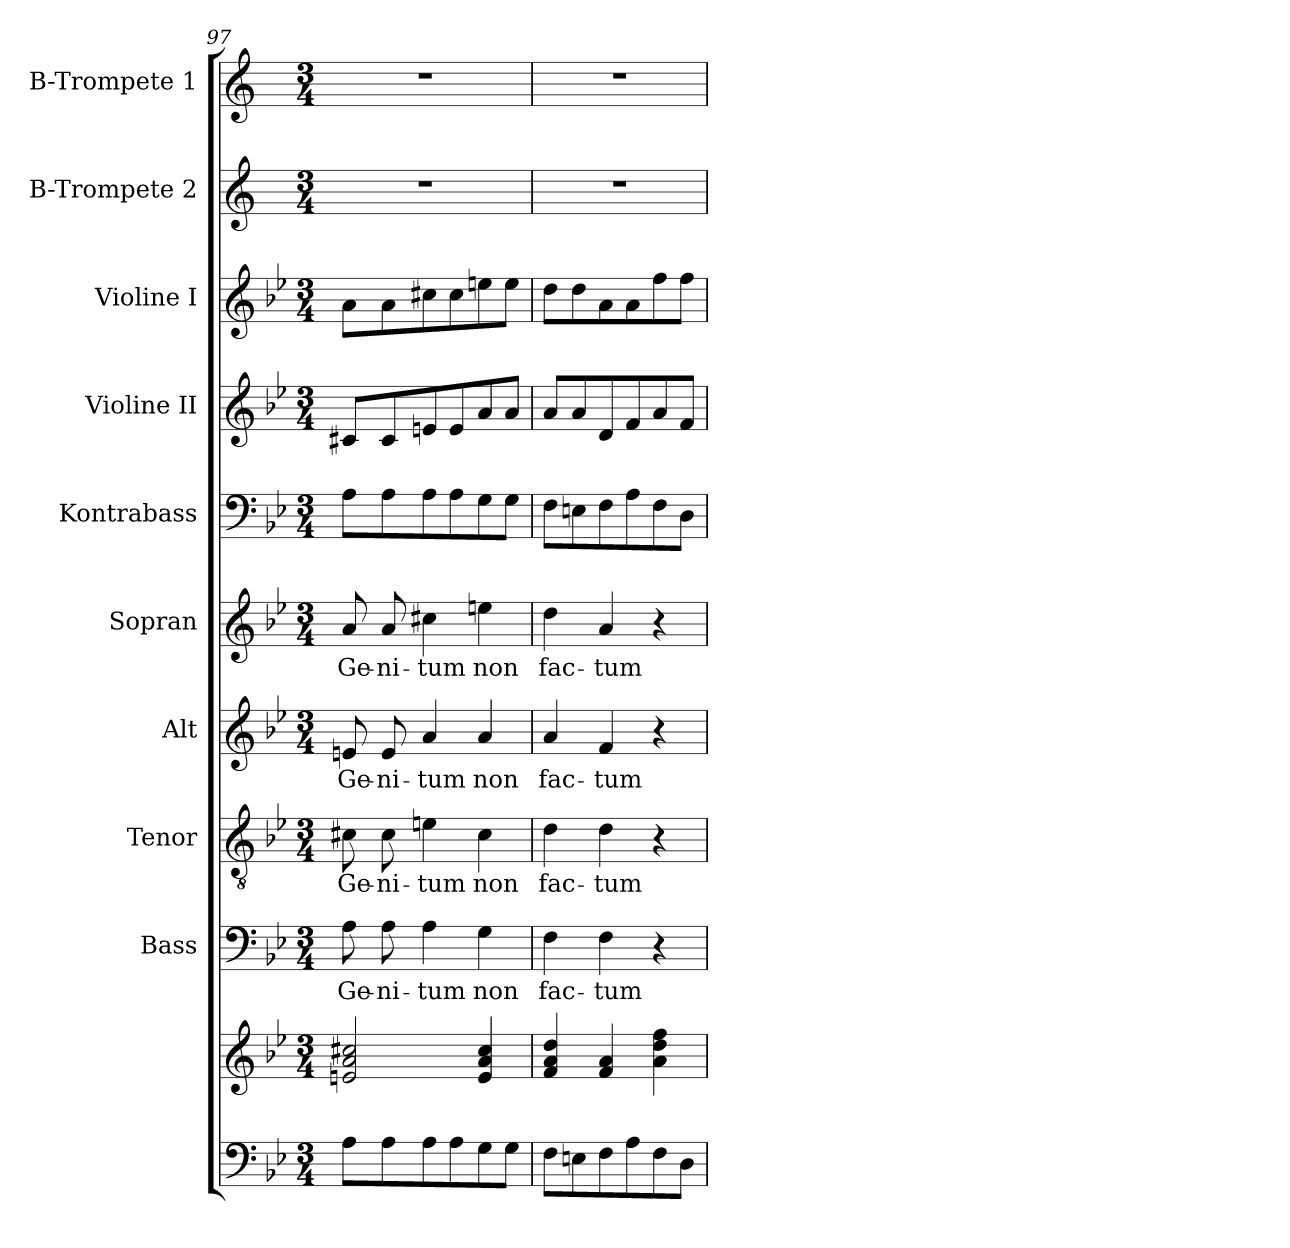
**kern	**kern	**kern	**text	**kern	**text	**kern	**text	**kern	**text	**kern	**kern	**kern	**kern	**kern
*part10	*part10	*part9	*part9	*part8	*part8	*part7	*part7	*part6	*part6	*part5	*part4	*part3	*part2	*part1
*staff11	*staff10	*staff9	*staff9	*staff8	*staff8	*staff7	*staff7	*staff6	*staff6	*staff5	*staff4	*staff3	*staff2	*staff1
*	*	*I"Bass	*	*I"Tenor	*	*I"Alt	*	*I"Sopran	*	*I"Kontrabass	*I"Violine II	*I"Violine I	*I"B-Trompete 2	*I"B-Trompete 1
*	*	*I'B.	*	*I'T.	*	*I'A.	*	*I'S.	*	*I'Kb.	*I'Vl. II	*I'Vl. I	*I'B Trp. 2	*I'B Trp. 1
*clefF4	*clefG2	*clefF4	*	*clefGv2	*	*clefG2	*	*clefG2	*	*clefF4	*clefG2	*clefG2	*clefG2	*clefG2
*	*	*	*	*	*	*	*	*	*	*ITrd7c12	*	*	*ITrd1c2	*ITrd1c2
*k[b-e-]	*k[b-e-]	*k[b-e-]	*	*k[b-e-]	*	*k[b-e-]	*	*k[b-e-]	*	*k[b-e-]	*k[b-e-]	*k[b-e-]	*k[b-e-]	*k[b-e-]
*B-:	*B-:	*B-:	*	*B-:	*	*B-:	*	*B-:	*	*B-:	*B-:	*B-:	*B-:	*B-:
*M3/4	*M3/4	*M3/4	*	*M3/4	*	*M3/4	*	*M3/4	*	*M3/4	*M3/4	*M3/4	*M3/4	*M3/4
=97	=97	=97	=97	=97	=97	=97	=97	=97	=97	=97	=97	=97	=97	=97
!	!	!	!LO:LY:b	!	!LO:LY:b	!	!LO:LY:b	!	!LO:LY:b	!	!	!	!	!
8A\L	2en/ 2a/ 2cc#X/	8A\	Ge-	8c#X\	Ge-	8en/	Ge-	8a/	Ge-	8AA\L	8c#X/L	8a\L	2.r	2.r
!	!	!	!LO:LY:b	!	!LO:LY:b	!	!LO:LY:b	!	!LO:LY:b	!	!	!	!	!
8A\	.	8A\	-ni-	8c#\	-ni-	8e/	-ni-	8a/	-ni-	8AA\	8c#/	8a\	.	.
!	!	!	!LO:LY:b	!	!LO:LY:b	!	!LO:LY:b	!	!LO:LY:b	!	!	!	!	!
8A\	.	4A\	-tum	4en\	-tum	4a/	-tum	4cc#X\	-tum	8AA\	8en/	8cc#X\	.	.
8A\	.	.	.	.	.	.	.	.	.	8AA\	8e/	8cc#\	.	.
!	!	!	!LO:LY:b	!	!LO:LY:b	!	!LO:LY:b	!	!LO:LY:b	!	!	!	!	!
8G\	4e/ 4a/ 4cc#/	4G\	non	4c#\	non	4a/	non	4een\	non	8GG\	8a/	8een\	.	.
8G\J	.	.	.	.	.	.	.	.	.	8GG\J	8a/J	8ee\J	.	.
!!LO:PB:g=z
=98	=98	=98	=98	=98	=98	=98	=98	=98	=98	=98	=98	=98	=98	=98
!	!	!	!LO:LY:b	!	!LO:LY:b	!	!LO:LY:b	!	!LO:LY:b	!	!	!	!	!
8F\L	4f/ 4a/ 4dd/	4F\	fac-	4d\	fac-	4a/	fac-	4dd\	fac-	8FF\L	8a/L	8dd\L	2.r	2.r
8En\	.	.	.	.	.	.	.	.	.	8EEn\	8a/	8dd\	.	.
!	!	!	!LO:LY:b	!	!LO:LY:b	!	!LO:LY:b	!	!LO:LY:b	!	!	!	!	!
8F\	4f/ 4a/	4F\	-tum	4d\	-tum	4f/	-tum	4a/	-tum	8FF\	8d/	8a\	.	.
8A\	.	.	.	.	.	.	.	.	.	8AA\	8f/	8a\	.	.
8F\	4a\ 4dd\ 4ff\	4r	.	4r	.	4r	.	4r	.	8FF\	8a/	8ff\	.	.
8D\J	.	.	.	.	.	.	.	.	.	8DD\J	8f/J	8ff\J	.	.
=	=	=	=	=	=	=	=	=	=	=	=	=	=	=
*-	*-	*-	*-	*-	*-	*-	*-	*-	*-	*-	*-	*-	*-	*-
